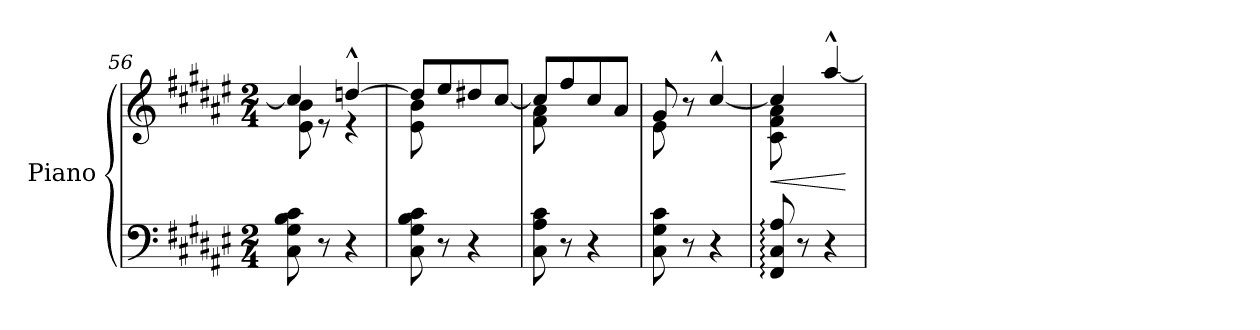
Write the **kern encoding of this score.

**kern	**kern	**dynam
*part1	*part1	*part1
*staff2	*staff1	*staff1/2
*I"Piano	*	*
*I'Pno.	*	*
!!LO:LB:g=z
*clefF4	*clefG2	*
*k[f#c#g#d#a#e#]	*k[f#c#g#d#a#e#]	*
*M2/4	*M2/4	*
=56	=56	=56
*	*^	*
8C#\ 8G#\ 8B\ 8c#\	4cc#/]	8e#\ 8b\	.
8r	.	8r	.
4r	[4ddn^^/	4r	.
=57	=57	=57	=57
8C#\ 8G#\ 8B\ 8c#\	8dd/L]	8e#\ 8b\	.
8r	8ee#/	4.ryy	.
4r	8dd#X/	.	.
.	[8cc#/J	.	.
=58	=58	=58	=58
8C#\ 8A#\ 8c#\	8cc#/L]	8f#\ 8a#\	.
8r	8ff#/	4.ryy	.
4r	8cc#/	.	.
.	8a#/J	.	.
=59	=59	=59	=59
8C#\ 8G#\ 8c#\	8g#/	8e#\	.
8r	8r	4.ryy	.
4r	[4cc#^^/	.	.
=60	=60	=60	=60
!	!	!	!LO:HP:b
8FF#/: 8C#/: 8A#/:	4cc#/]	8c#\ 8f#\ 8a#\	<
8r	.	4.ryy	.
4r	[4aa#^^/	.	.
*	*v	*v	*
.	.	[
=	=	=
*-	*-	*-
